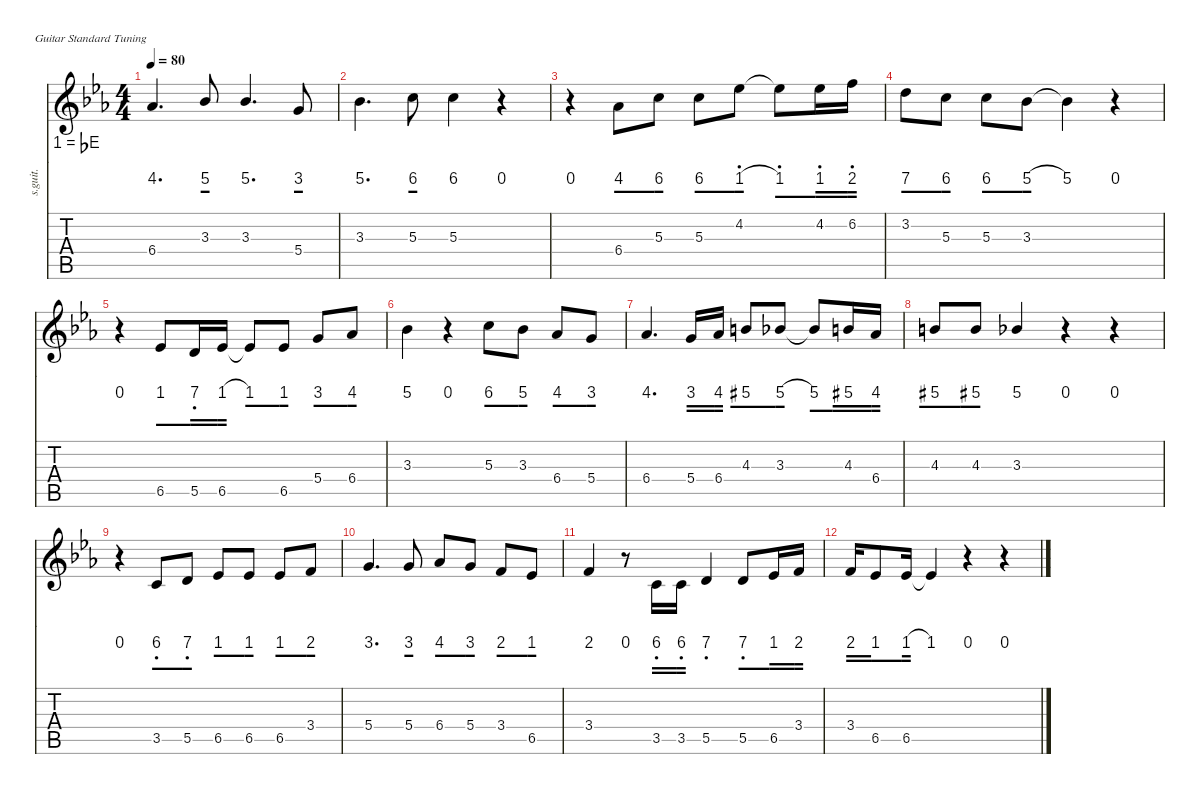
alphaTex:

\defaultSystemsLayout 4
\hideDynamics
\bracketExtendMode nobrackets
\track ("Steel Guitar" "s.guit.") {instrument acousticguitarsteel}
\staff {score tabs numbered}
\tuning (E4 B3 G3 D3 A2 E2)
\ts (4 4)
\tempo 80
\clef g2
\ks eb
6.4{acc b}.4{d dy mf beam Up} 3.3{acc b}.8{beam Up} 3.3{acc b}.4{d beam Up} 5.4{acc forcenatural}.8{beam Up} |
3.3{acc b}.4{d beam Down} 5.3{acc forcenatural}.8{beam Down} 5.3{acc forcenatural}.4{beam Down} r.4{beam Down} |
r.4{beam Down} 6.4{acc b}.8{beam Down} 5.3{acc forcenatural}.8{beam Down} 5.3{acc forcenatural}.8{beam Down} 4.2{acc b}.8{beam Down} 4.2{t acc b}.8{beam Down} 4.2{acc b}.16{beam Down} 6.2{acc forcenatural}.16{beam Down} |
3.2{acc forcenatural}.8{beam Down} 5.3{acc forcenatural}.8{beam Down} 5.3{acc forcenatural}.8{beam Down} 3.3{acc b}.8{beam Down} 3.3{t acc b}.4{beam Down} r.4{beam Down} |
r.4{beam Down} 6.5{acc b}.8{beam Up} 5.5{acc forcenatural}.16{beam Up} 6.5{acc b}.16{beam Up} 6.5{t acc b}.8{beam Up} 6.5{acc b}.8{beam Up} 5.4{acc forcenatural}.8{beam Up} 6.4{acc b}.8{beam Up} |
3.3{acc b}.4{beam Down} r.4{beam Down} 5.3{acc forcenatural}.8{beam Down} 3.3{acc b}.8{beam Down} 6.4{acc b}.8{beam Up} 5.4{acc forcenatural}.8{beam Up} |
6.4{acc b}.4{d beam Up} 5.4{acc forcenatural}.16{beam Up} 6.4{acc b}.16{beam Up} 4.3{acc forcenatural}.8{beam Up} 3.3{acc b}.8{beam Up} 3.3{t acc b}.8{beam Up} 4.3{acc forcenatural}.16{beam Up} 6.4{acc b}.16{beam Up} |
4.3{acc forcenatural}.8{beam Up} 4.3{acc forcenatural}.8{beam Up} 3.3{acc b}.4{beam Up} r.4{beam Down} r.4{beam Down} |
r.4{beam Down} 3.5{acc forcenatural}.8{beam Up} 5.5{acc forcenatural}.8{beam Up} 6.5{acc b}.8{beam Up} 6.5{acc b}.8{beam Up} 6.5{acc b}.8{beam Up} 3.4{acc forcenatural}.8{beam Up} |
5.4{acc forcenatural}.4{d beam Up} 5.4{acc forcenatural}.8{beam Up} 6.4{acc b}.8{beam Up} 5.4{acc forcenatural}.8{beam Up} 3.4{acc forcenatural}.8{beam Up} 6.5{acc b}.8{beam Up} |
3.4{acc forcenatural}.4{beam Up} r.8{beam Down} 3.5{acc forcenatural}.16{beam Up} 3.5{acc forcenatural}.16{beam Up} 5.5{acc forcenatural}.4{beam Up} 5.5{acc forcenatural}.8{beam Up} 6.5{acc b}.16{beam Up} 3.4{acc forcenatural}.16{beam Up} |
3.4{acc forcenatural}.16{beam Up} 6.5{acc b}.8{beam Up} 6.5{acc b}.16{beam Up} 6.5{t acc b}.4{beam Up} r.4{beam Down} r.4{beam Down}
